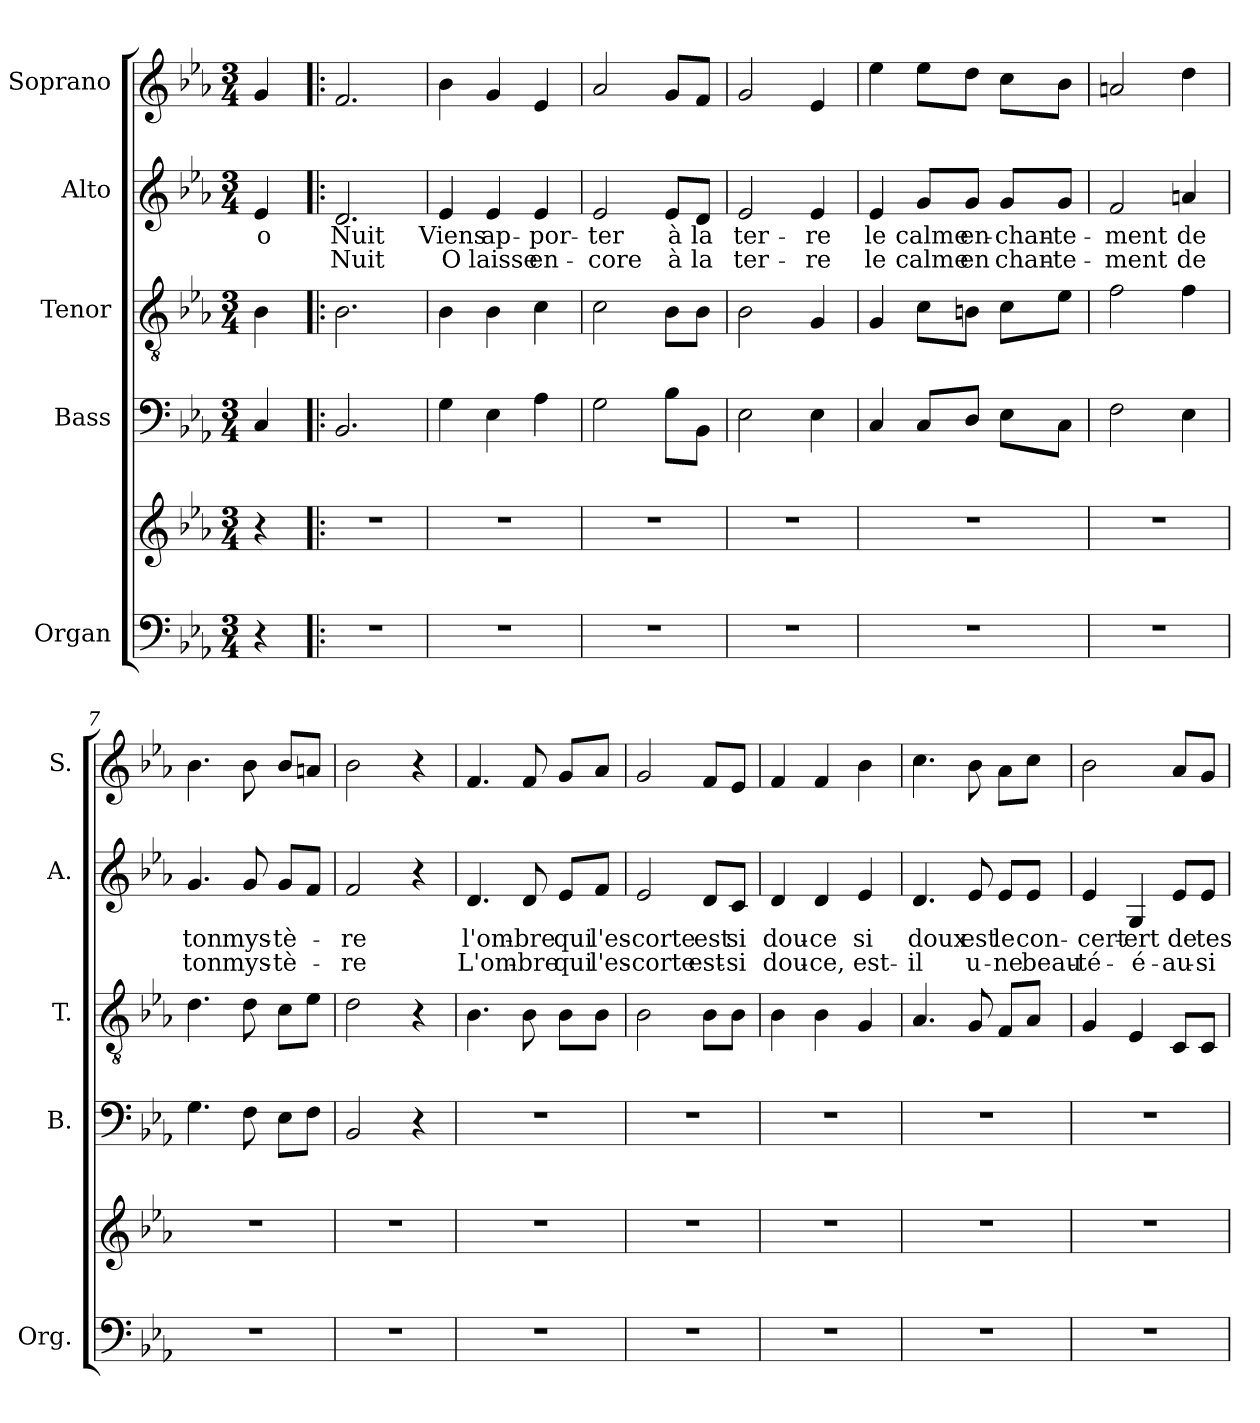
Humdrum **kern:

**kern	**kern	**kern	**kern	**kern	**text	**text	**kern
*part5	*part5	*part4	*part3	*part2	*part2	*part2	*part1
*staff6	*staff5	*staff4	*staff3	*staff2	*staff2	*staff2	*staff1
*I"Organ	*	*I"Bass	*I"Tenor	*I"Alto	*	*	*I"Soprano
*I'Org.	*	*I'B.	*I'T.	*I'A.	*	*	*I'S.
*clefF4	*clefG2	*clefF4	*clefGv2	*clefG2	*	*	*clefG2
*k[b-e-a-]	*k[b-e-a-]	*k[b-e-a-]	*k[b-e-a-]	*k[b-e-a-]	*	*	*k[b-e-a-]
*M3/4	*M3/4	*M3/4	*M3/4	*M3/4	*	*	*M3/4
*MM100	*MM100	*MM100	*MM100	*MM100	*	*	*MM100
=	=	=	=	=	=	=	=
!	!	!	!	!	!LO:LY:b	!	!
4r	4r	4C/	4B-\	4e-/	o	.	4g/
=1!|:	=1!|:	=1!|:	=1!|:	=1!|:	=1!|:	=1!|:	=1!|:
!	!	!	!	!	!LO:LY:b	!LO:LY:b	!
2.r	2.r	2.BB-/	2.B-\	2.d/	Nuit	Nuit	2.f/
=2	=2	=2	=2	=2	=2	=2	=2
!	!	!	!	!	!LO:LY:b	!LO:LY:b	!
2.r	2.r	4G\	4B-\	4e-/	Viens	O	4b-\
!	!	!	!	!	!LO:LY:b	!LO:LY:b	!
.	.	4E-\	4B-\	4e-/	ap-	laisse	4g/
!	!	!	!	!	!LO:LY:b	!LO:LY:b	!
.	.	4A-\	4c\	4e-/	-por-	en-	4e-/
=3	=3	=3	=3	=3	=3	=3	=3
!	!	!	!	!	!LO:LY:b	!LO:LY:b	!
2.r	2.r	2G\	2c\	2e-/	-ter	-core	2a-/
!	!	!	!	!	!LO:LY:b	!LO:LY:b	!
.	.	8B-\L	8B-\L	8e-/L	à	à	8g/L
!	!	!	!	!	!LO:LY:b	!LO:LY:b	!
.	.	8BB-\J	8B-\J	8d/J	la	la	8f/J
=4	=4	=4	=4	=4	=4	=4	=4
!	!	!	!	!	!LO:LY:b	!LO:LY:b	!
2.r	2.r	2E-\	2B-\	2e-/	ter-	ter-	2g/
!	!	!	!	!	!LO:LY:b	!LO:LY:b	!
.	.	4E-\	4G/	4e-/	-re	-re	4e-/
=5	=5	=5	=5	=5	=5	=5	=5
!	!	!	!	!	!LO:LY:b	!LO:LY:b	!
2.r	2.r	4C/	4G/	4e-/	le	le	4ee-\
!	!	!	!	!	!LO:LY:b	!LO:LY:b	!
.	.	8C/L	8c\L	8g/L	calme	calme	8ee-\L
!	!	!	!	!	!LO:LY:b	!LO:LY:b	!
.	.	8D/J	8Bn\J	8g/J	en-	en	8dd\J
!	!	!	!	!	!LO:LY:b	!LO:LY:b	!
.	.	8E-\L	8c\L	8g/L	-chan-	chan-	8cc\L
!	!	!	!	!	!LO:LY:b	!LO:LY:b	!
.	.	8C\J	8e-\J	8g/J	-te-	-te-	8b-\J
!!LO:LB:g=z
=6	=6	=6	=6	=6	=6	=6	=6
!	!	!	!	!	!LO:LY:b	!LO:LY:b	!
2.r	2.r	2F\	2f\	2f/	-ment	-ment	2an/
!	!	!	!	!	!LO:LY:b	!LO:LY:b	!
.	.	4E-\	4f\	4an/	de	de	4dd\
=7	=7	=7	=7	=7	=7	=7	=7
!	!	!	!	!	!LO:LY:b	!LO:LY:b	!
2.r	2.r	4.G\	4.d\	4.g/	ton	ton	4.b-\
!	!	!	!	!	!LO:LY:b	!LO:LY:b	!
.	.	8F\	8d\	8g/	mys-	mys-	8b-\
!	!	!	!	!	!LO:LY:b	!LO:LY:b	!
.	.	8E-\L	8c\L	8g/L	-tè-	-tè-	8b-/L
.	.	8F\J	8e-\J	8f/J	.	.	8an/J
=8	=8	=8	=8	=8	=8	=8	=8
!	!	!	!	!	!LO:LY:b	!LO:LY:b	!
2.r	2.r	2BB-/	2d\	2f/	-re	-re	2b-\
.	.	4r	4r	4r	.	.	4r
=9	=9	=9	=9	=9	=9	=9	=9
!	!	!	!	!	!LO:LY:b	!LO:LY:b	!
2.r	2.r	2.r	4.B-\	4.d/	l'om-	L'om-	4.f/
!	!	!	!	!	!LO:LY:b	!LO:LY:b	!
.	.	.	8B-\	8d/	-bre	-bre	8f/
!	!	!	!	!	!LO:LY:b	!LO:LY:b	!
.	.	.	8B-\L	8e-/L	qui	qui	8g/L
!	!	!	!	!	!LO:LY:b	!LO:LY:b	!
.	.	.	8B-\J	8f/J	l'es-	l'es-	8a-/J
=10	=10	=10	=10	=10	=10	=10	=10
!	!	!	!	!	!LO:LY:b	!LO:LY:b	!
2.r	2.r	2.r	2B-\	2e-/	-corte	-corte	2g/
!	!	!	!	!	!LO:LY:b	!LO:LY:b	!
.	.	.	8B-\L	8d/L	est	est-	8f/L
!	!	!	!	!	!LO:LY:b	!LO:LY:b	!
.	.	.	8B-\J	8c/J	si	-si	8e-/J
=11	=11	=11	=11	=11	=11	=11	=11
!	!	!	!	!	!LO:LY:b	!LO:LY:b	!
2.r	2.r	2.r	4B-\	4d/	dou-	dou-	4f/
!	!	!	!	!	!LO:LY:b	!LO:LY:b	!
.	.	.	4B-\	4d/	-ce	-ce,	4f/
!	!	!	!	!	!LO:LY:b	!LO:LY:b	!
.	.	.	4G/	4e-/	si	est-	4b-\
!!LO:PB:g=z
=12	=12	=12	=12	=12	=12	=12	=12
!	!	!	!	!	!LO:LY:b	!LO:LY:b	!
2.r	2.r	2.r	4.A-/	4.d/	doux	-il	4.cc\
!	!	!	!	!	!LO:LY:b	!LO:LY:b	!
.	.	.	8G/	8e-/	est	u-	8b-\
!	!	!	!	!	!LO:LY:b	!LO:LY:b	!
.	.	.	8F/L	8e-/L	le	-ne	8a-\L
!	!	!	!	!	!LO:LY:b	!LO:LY:b	!
.	.	.	8A-/J	8e-/J	con-	beau-	8cc\J
=13	=13	=13	=13	=13	=13	=13	=13
!	!	!	!	!	!LO:LY:b	!LO:LY:b	!
2.r	2.r	2.r	4G/	4e-/	-cert-	-té-	2b-\
!	!	!	!	!	!LO:LY:b	!LO:LY:b	!
.	.	.	4E-/	4G/	-ert	-é-	.
!	!	!	!	!	!LO:LY:b	!LO:LY:b	!
.	.	.	8C/L	8e-/L	de	-au-	8a-/L
!	!	!	!	!	!LO:LY:b	!LO:LY:b	!
.	.	.	8C/J	8e-/J	tes	-si	8g/J
=	=	=	=	=	=	=	=
*-	*-	*-	*-	*-	*-	*-	*-
